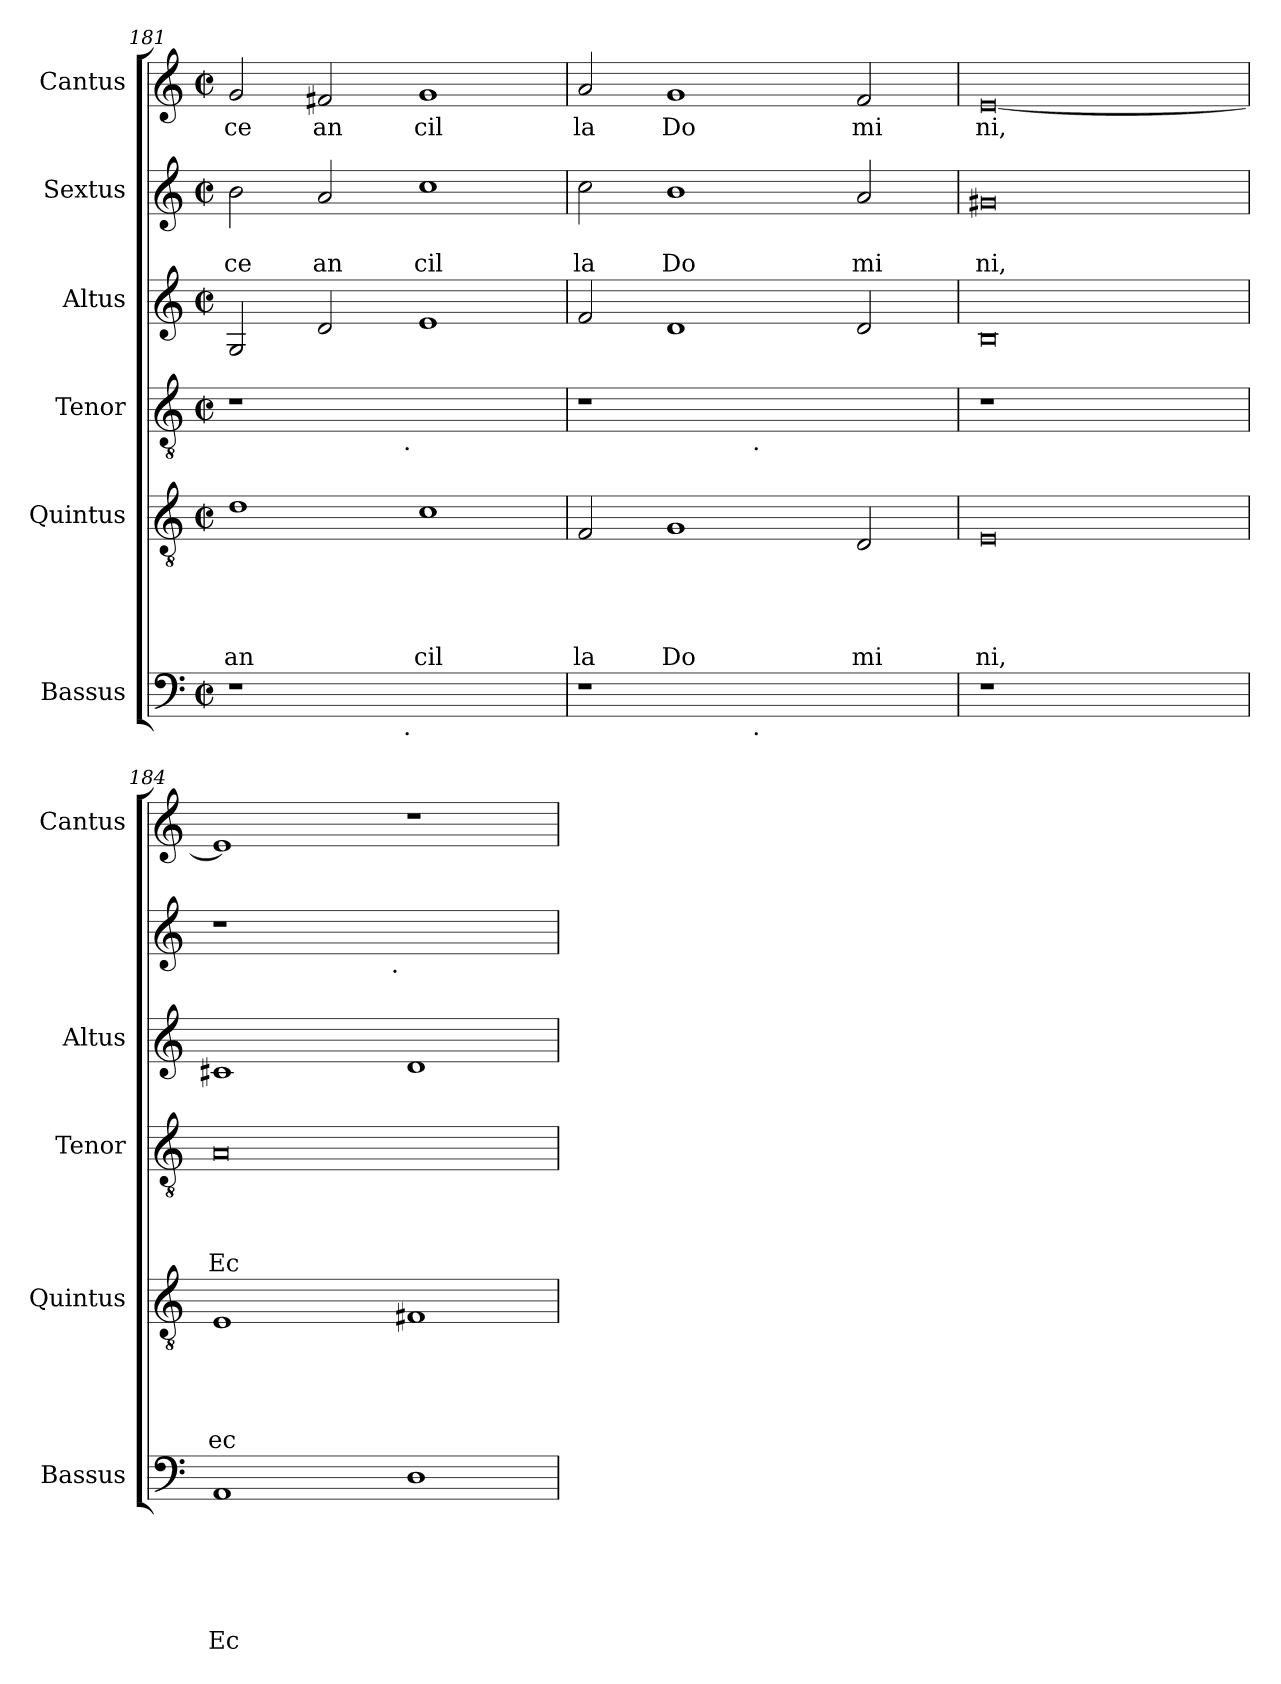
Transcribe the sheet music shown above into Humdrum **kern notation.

**kern	**text	**text	**text	**text	**text	**text	**kern	**text	**text	**text	**text	**text	**kern	**text	**text	**text	**text	**kern	**kern	**text	**text	**kern	**text
*part6	*part6	*part6	*part6	*part6	*part6	*part6	*part5	*part5	*part5	*part5	*part5	*part5	*part4	*part4	*part4	*part4	*part4	*part3	*part2	*part2	*part2	*part1	*part1
*staff6	*staff6	*staff6	*staff6	*staff6	*staff6	*staff6	*staff5	*staff5	*staff5	*staff5	*staff5	*staff5	*staff4	*staff4	*staff4	*staff4	*staff4	*staff3	*staff2	*staff2	*staff2	*staff1	*staff1
*I"Bassus	*	*	*	*	*	*	*I"Quintus	*	*	*	*	*	*I"Tenor	*	*	*	*	*I"Altus	*I"Sextus	*	*	*I"Cantus	*
*I'Bassus	*	*	*	*	*	*	*I'Quintus	*	*	*	*	*	*I'Tenor	*	*	*	*	*I'Altus	*	*	*	*I'Cantus	*
*clefF4	*	*	*	*	*	*	*clefGv2	*	*	*	*	*	*clefGv2	*	*	*	*	*clefG2	*clefG2	*	*	*clefG2	*
*k[]	*	*	*	*	*	*	*k[]	*	*	*	*	*	*k[]	*	*	*	*	*k[]	*k[]	*	*	*k[]	*
*C:	*	*	*	*	*	*	*C:	*	*	*	*	*	*C:	*	*	*	*	*C:	*C:	*	*	*C:	*
*M2/2	*	*	*	*	*	*	*M2/2	*	*	*	*	*	*M2/2	*	*	*	*	*M2/2	*M2/2	*	*	*M2/2	*
*met(c|)	*	*	*	*	*	*	*met(c|)	*	*	*	*	*	*met(c|)	*	*	*	*	*met(c|)	*met(c|)	*	*	*met(c|)	*
=181	=181	=181	=181	=181	=181	=181	=181	=181	=181	=181	=181	=181	=181	=181	=181	=181	=181	=181	=181	=181	=181	=181	=181
!	!	!	!	!	!	!	!	!	!	!	!	!LO:LY:b	!	!	!	!	!	!	!	!	!LO:LY:b	!	!LO:LY:b
*^	*	*	*	*	*	*	*	*	*	*	*	*	*^	*	*	*	*	*	*	*	*	*	*
1r	2ryy	.	.	.	.	.	.	1d	.	.	.	.	an	1r	2ryy	.	.	.	.	2G/	2b\	.	ce	2g/	ce
!	!	!	!	!	!	!	!	!	!	!	!	!	!	!	!	!	!	!	!	!	!	!	!LO:LY:b	!	!LO:LY:b
.	4...ryy	.	.	.	.	.	.	.	.	.	.	.	.	.	4...ryy	.	.	.	.	2d/	2a/	.	an	2f#X/	an
!	!	!	!	!	!	!	!	!	!	!	!	!	!	!	!LO:TX:b:t=.	!	!	!	!	!	!	!	!	!	!
!	!LO:TX:b:t=.	!	!	!	!	!	!	!	!	!	!	!	!	!	!	!	!	!	!	!	!	!	!	!	!
.	1ryy	.	.	.	.	.	.	.	.	.	.	.	.	.	1ryy	.	.	.	.	.	.	.	.	.	.
!	!	!	!	!	!	!	!	!	!	!	!	!	!LO:LY:b	!	!	!	!	!	!	!	!	!	!LO:LY:b	!	!LO:LY:b
1ryy	.	.	.	.	.	.	.	1c	.	.	.	.	cil	1ryy	.	.	.	.	.	1e	1cc	.	cil	1g	cil
.	32ryy	.	.	.	.	.	.	.	.	.	.	.	.	.	32ryy	.	.	.	.	.	.	.	.	.	.
=182	=182	=182	=182	=182	=182	=182	=182	=182	=182	=182	=182	=182	=182	=182	=182	=182	=182	=182	=182	=182	=182	=182	=182	=182	=182
!	!	!	!	!	!	!	!	!	!	!	!	!	!LO:LY:b	!	!	!	!	!	!	!	!	!	!LO:LY:b	!	!LO:LY:b
1r	2ryy	.	.	.	.	.	.	2F/	.	.	.	.	la	1r	2ryy	.	.	.	.	2f/	2cc\	.	la	2a/	la
!	!	!	!	!	!	!	!	!	!	!	!	!	!LO:LY:b	!	!	!	!	!	!	!	!	!	!LO:LY:b	!	!LO:LY:b
.	4...ryy	.	.	.	.	.	.	1G	.	.	.	.	Do	.	4...ryy	.	.	.	.	1d	1b	.	Do	1g	Do
!	!	!	!	!	!	!	!	!	!	!	!	!	!	!	!LO:TX:b:t=.	!	!	!	!	!	!	!	!	!	!
!	!LO:TX:b:t=.	!	!	!	!	!	!	!	!	!	!	!	!	!	!	!	!	!	!	!	!	!	!	!	!
.	1ryy	.	.	.	.	.	.	.	.	.	.	.	.	.	1ryy	.	.	.	.	.	.	.	.	.	.
1ryy	.	.	.	.	.	.	.	.	.	.	.	.	.	1ryy	.	.	.	.	.	.	.	.	.	.	.
!	!	!	!	!	!	!	!	!	!	!	!	!	!LO:LY:b	!	!	!	!	!	!	!	!	!	!LO:LY:b	!	!LO:LY:b
.	.	.	.	.	.	.	.	2D/	.	.	.	.	mi	.	.	.	.	.	.	2d/	2a/	.	mi	2f/	mi
.	32ryy	.	.	.	.	.	.	.	.	.	.	.	.	.	32ryy	.	.	.	.	.	.	.	.	.	.
=183	=183	=183	=183	=183	=183	=183	=183	=183	=183	=183	=183	=183	=183	=183	=183	=183	=183	=183	=183	=183	=183	=183	=183	=183	=183
!	!	!	!	!	!	!	!	!	!	!	!	!	!LO:LY:b	!	!	!	!	!	!	!	!	!	!LO:LY:b	!	!LO:LY:b
*v	*v	*	*	*	*	*	*	*	*	*	*	*	*	*v	*v	*	*	*	*	*	*	*	*	*	*
1r	.	.	.	.	.	.	0E	.	.	.	.	ni,	1r	.	.	.	.	0B	0g#X	.	ni,	[<0e	ni,
1ryy	.	.	.	.	.	.	.	.	.	.	.	.	1ryy	.	.	.	.	.	.	.	.	.	.
=184	=184	=184	=184	=184	=184	=184	=184	=184	=184	=184	=184	=184	=184	=184	=184	=184	=184	=184	=184	=184	=184	=184	=184
!	!	!	!	!	!	!LO:LY:b	!	!	!	!	!	!LO:LY:b	!	!	!	!	!LO:LY:b	!	!	!	!	!	!
*	*	*	*	*	*	*	*	*	*	*	*	*	*	*	*	*	*	*	*^	*	*	*	*
1AA	.	.	.	.	.	Ec	1E	.	.	.	.	ec	0A	.	.	.	Ec	1c#X	1r	2ryy	.	.	1e]	.
.	.	.	.	.	.	.	.	.	.	.	.	.	.	.	.	.	.	.	.	4...ryy	.	.	.	.
!	!	!	!	!	!	!	!	!	!	!	!	!	!	!	!	!	!	!	!	!LO:TX:b:t=.	!	!	!	!
.	.	.	.	.	.	.	.	.	.	.	.	.	.	.	.	.	.	.	.	1ryy	.	.	.	.
1D	.	.	.	.	.	.	1F#X	.	.	.	.	.	.	.	.	.	.	1d	1ryy	.	.	.	1r	.
.	.	.	.	.	.	.	.	.	.	.	.	.	.	.	.	.	.	.	.	32ryy	.	.	.	.
*	*	*	*	*	*	*	*	*	*	*	*	*	*	*	*	*	*	*	*v	*v	*	*	*	*
=	=	=	=	=	=	=	=	=	=	=	=	=	=	=	=	=	=	=	=	=	=	=	=
*-	*-	*-	*-	*-	*-	*-	*-	*-	*-	*-	*-	*-	*-	*-	*-	*-	*-	*-	*-	*-	*-	*-	*-
